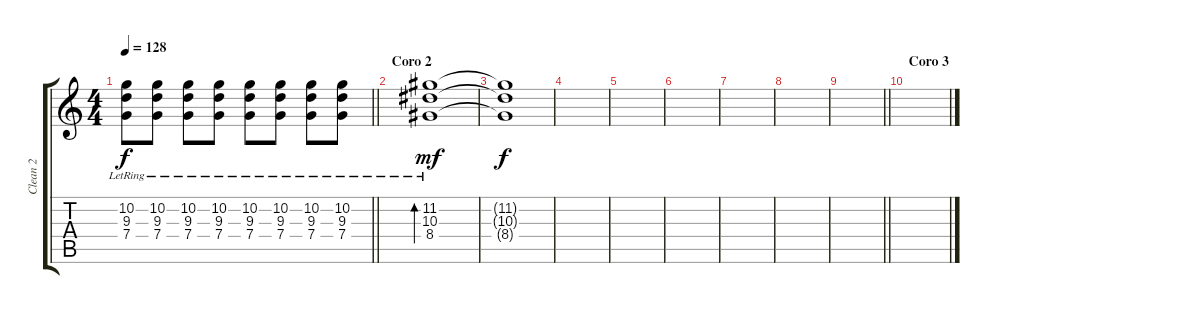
\track ("Clean 2" "Clean 2") {instrument acousticguitarsteel}
\staff {score tabs}
\tuning (D4 A3 F3 C3 G2 C2) {hide}
\ts (4 4)
\tempo 128
\clef g2
\barLineRight lightlight
\ks c
(10.2{lr} 9.3{lr} 7.4{lr}).8{dy f} (10.2{lr} 9.3{lr} 7.4{lr}).8 (10.2{lr} 9.3{lr} 7.4{lr}).8 (10.2{lr} 9.3{lr} 7.4{lr}).8 (10.2{lr} 9.3{lr} 7.4{lr}).8 (10.2{lr} 9.3{lr} 7.4{lr}).8 (10.2{lr} 9.3{lr} 7.4{lr}).8 (10.2{lr} 9.3{lr} 7.4{lr}).8 |
\section ("" "Coro 2")
(11.2{lr} 10.3{lr} 8.4{lr}).1{bd 480 dy mf} |
(11.2{t} 10.3{t} 8.4{t}).1{dy f} |
|
|
|
|
|
\barLineRight lightlight
|
\section ("" "Coro 3")
